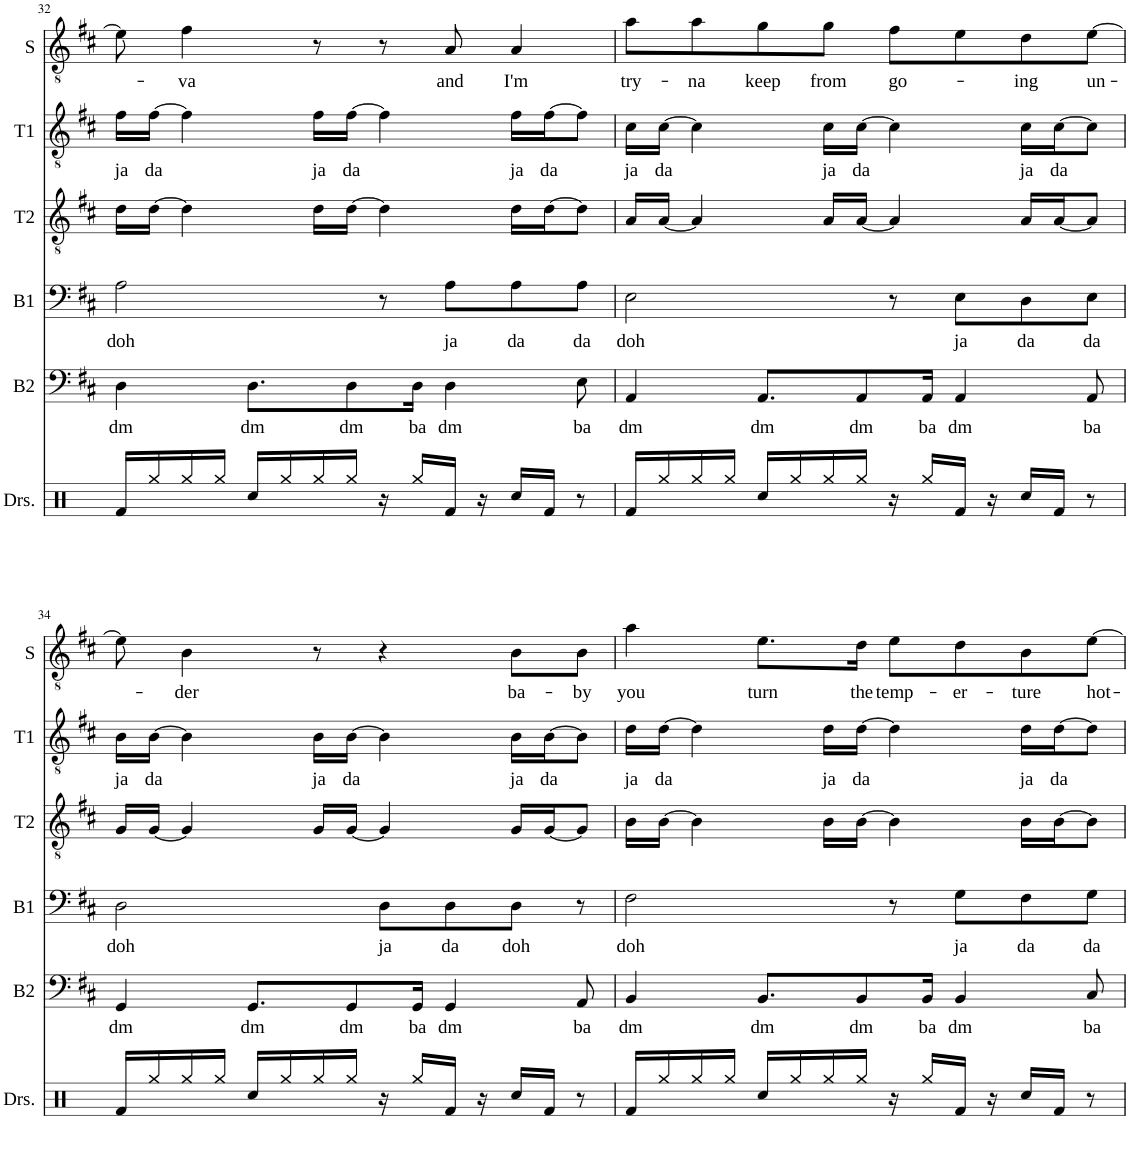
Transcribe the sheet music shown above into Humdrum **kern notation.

**kern	**kern	**text	**kern	**text	**kern	**kern	**text	**kern	**text
*part6	*part5	*part5	*part4	*part4	*part3	*part2	*part2	*part1	*part1
*staff6	*staff5	*staff5	*staff4	*staff4	*staff3	*staff2	*staff2	*staff1	*staff1
*I"Drumset	*I"Bass	*	*I"Baritone	*	*I"Tenor 2	*I"Tenor 1	*	*I"Solo	*
*I'Drs.	*I'B2	*	*I'B1	*	*I'T2	*I'T1	*	*I'S	*
!!LO:PB:g=z
*clefX	*clefF4	*	*clefF4	*	*clefGv2	*clefGv2	*	*clefGv2	*
*k[]	*k[f#c#]	*	*k[f#c#]	*	*k[f#c#]	*k[f#c#]	*	*k[f#c#]	*
*M4/4	*M4/4	*	*M4/4	*	*M4/4	*M4/4	*	*M4/4	*
=32	=32	=32	=32	=32	=32	=32	=32	=32	=32
!	!	!LO:LY:b	!	!LO:LY:b	!	!	!LO:LY:b	!	!
16Rf/LL	4D\	dm	2A\	doh	16d\LL	16f#\LL	ja	8e\]	.
!	!	!	!	!	!	!	!LO:LY:b	!	!
16Rgg/	.	.	.	.	[16d\JJ	[16f#\JJ	da	.	.
!	!	!	!	!	!	!	!	!	!LO:LY:b
16Rgg/	.	.	.	.	4d\]	4f#\]	.	4f#\	-va
16Rgg/JJ	.	.	.	.	.	.	.	.	.
!	!	!LO:LY:b	!	!	!	!	!	!	!
16Rcc/LL	8.D\L	dm	.	.	.	.	.	.	.
16Rgg/	.	.	.	.	.	.	.	.	.
!	!	!	!	!	!	!	!LO:LY:b	!	!
16Rgg/	.	.	.	.	16d\LL	16f#\LL	ja	8r	.
!	!	!LO:LY:b	!	!	!	!	!LO:LY:b	!	!
16Rgg/JJ	8D\	dm	.	.	[16d\JJ	[16f#\JJ	da	.	.
16r	.	.	8r	.	4d\]	4f#\]	.	8r	.
!	!	!LO:LY:b	!	!	!	!	!	!	!
16Rgg/LL	16D\Jk	ba	.	.	.	.	.	.	.
!	!	!LO:LY:b	!	!LO:LY:b	!	!	!	!	!LO:LY:b
16Rf/JJ	4D\	dm	8A\L	ja	.	.	.	8A/	and
16r	.	.	.	.	.	.	.	.	.
!	!	!	!	!LO:LY:b	!	!	!LO:LY:b	!	!LO:LY:b
16Rcc/LL	.	.	8A\	da	16d\LL	16f#\LL	ja	4A/	I'm
!	!	!	!	!	!	!	!LO:LY:b	!	!
16Rf/JJ	.	.	.	.	[16d\J	[16f#\J	da	.	.
!	!	!LO:LY:b	!	!LO:LY:b	!	!	!	!	!
8r	8E\	ba	8A\J	da	8d\J]	8f#\J]	.	.	.
=33	=33	=33	=33	=33	=33	=33	=33	=33	=33
!	!	!LO:LY:b	!	!LO:LY:b	!	!	!LO:LY:b	!	!LO:LY:b
16Rf/LL	4AA/	dm	2E\	doh	16A/LL	16c#\LL	ja	8a\L	try-
!	!	!	!	!	!	!	!LO:LY:b	!	!
16Rgg/	.	.	.	.	[16A/JJ	[16c#\JJ	da	.	.
!	!	!	!	!	!	!	!	!	!LO:LY:b
16Rgg/	.	.	.	.	4A/]	4c#\]	.	8a\	-na
16Rgg/JJ	.	.	.	.	.	.	.	.	.
!	!	!LO:LY:b	!	!	!	!	!	!	!LO:LY:b
16Rcc/LL	8.AA/L	dm	.	.	.	.	.	8g\	keep
16Rgg/	.	.	.	.	.	.	.	.	.
!	!	!	!	!	!	!	!LO:LY:b	!	!LO:LY:b
16Rgg/	.	.	.	.	16A/LL	16c#\LL	ja	8g\J	from
!	!	!LO:LY:b	!	!	!	!	!LO:LY:b	!	!
16Rgg/JJ	8AA/	dm	.	.	[16A/JJ	[16c#\JJ	da	.	.
!	!	!	!	!	!	!	!	!	!LO:LY:b
16r	.	.	8r	.	4A/]	4c#\]	.	8f#\L	go-
!	!	!LO:LY:b	!	!	!	!	!	!	!
16Rgg/LL	16AA/Jk	ba	.	.	.	.	.	.	.
!	!	!LO:LY:b	!	!LO:LY:b	!	!	!	!	!
16Rf/JJ	4AA/	dm	8E\L	ja	.	.	.	8e\	.
16r	.	.	.	.	.	.	.	.	.
!	!	!	!	!LO:LY:b	!	!	!LO:LY:b	!	!LO:LY:b
16Rcc/LL	.	.	8D\	da	16A/LL	16c#\LL	ja	8d\	-ing
!	!	!	!	!	!	!	!LO:LY:b	!	!
16Rf/JJ	.	.	.	.	[16A/J	[16c#\J	da	.	.
!	!	!LO:LY:b	!	!LO:LY:b	!	!	!	!	!LO:LY:b
8r	8AA/	ba	8E\J	da	8A/J]	8c#\J]	.	[8e\J	un-
!!LO:LB:g=z
=34	=34	=34	=34	=34	=34	=34	=34	=34	=34
!	!	!LO:LY:b	!	!LO:LY:b	!	!	!LO:LY:b	!	!
16Rf/LL	4GG/	dm	2D\	doh	16G/LL	16B\LL	ja	8e\]	.
!	!	!	!	!	!	!	!LO:LY:b	!	!
16Rgg/	.	.	.	.	[16G/JJ	[16B\JJ	da	.	.
!	!	!	!	!	!	!	!	!	!LO:LY:b
16Rgg/	.	.	.	.	4G/]	4B\]	.	4B\	-der
16Rgg/JJ	.	.	.	.	.	.	.	.	.
!	!	!LO:LY:b	!	!	!	!	!	!	!
16Rcc/LL	8.GG/L	dm	.	.	.	.	.	.	.
16Rgg/	.	.	.	.	.	.	.	.	.
!	!	!	!	!	!	!	!LO:LY:b	!	!
16Rgg/	.	.	.	.	16G/LL	16B\LL	ja	8r	.
!	!	!LO:LY:b	!	!	!	!	!LO:LY:b	!	!
16Rgg/JJ	8GG/	dm	.	.	[16G/JJ	[16B\JJ	da	.	.
!	!	!	!	!LO:LY:b	!	!	!	!	!
16r	.	.	8D\L	ja	4G/]	4B\]	.	4r	.
!	!	!LO:LY:b	!	!	!	!	!	!	!
16Rgg/LL	16GG/Jk	ba	.	.	.	.	.	.	.
!	!	!LO:LY:b	!	!LO:LY:b	!	!	!	!	!
16Rf/JJ	4GG/	dm	8D\	da	.	.	.	.	.
16r	.	.	.	.	.	.	.	.	.
!	!	!	!	!LO:LY:b	!	!	!LO:LY:b	!	!LO:LY:b
16Rcc/LL	.	.	8D\J	doh	16G/LL	16B\LL	ja	8B\L	ba-
!	!	!	!	!	!	!	!LO:LY:b	!	!
16Rf/JJ	.	.	.	.	[16G/J	[16B\J	da	.	.
!	!	!LO:LY:b	!	!	!	!	!	!	!LO:LY:b
8r	8AA/	ba	8r	.	8G/J]	8B\J]	.	8B\J	-by
=35	=35	=35	=35	=35	=35	=35	=35	=35	=35
!	!	!LO:LY:b	!	!LO:LY:b	!	!	!LO:LY:b	!	!LO:LY:b
16Rf/LL	4BB/	dm	2F#\	doh	16B\LL	16d\LL	ja	4a\	you
!	!	!	!	!	!	!	!LO:LY:b	!	!
16Rgg/	.	.	.	.	[16B\JJ	[16d\JJ	da	.	.
16Rgg/	.	.	.	.	4B\]	4d\]	.	.	.
16Rgg/JJ	.	.	.	.	.	.	.	.	.
!	!	!LO:LY:b	!	!	!	!	!	!	!LO:LY:b
16Rcc/LL	8.BB/L	dm	.	.	.	.	.	8.e\L	turn
16Rgg/	.	.	.	.	.	.	.	.	.
!	!	!	!	!	!	!	!LO:LY:b	!	!
16Rgg/	.	.	.	.	16B\LL	16d\LL	ja	.	.
!	!	!LO:LY:b	!	!	!	!	!LO:LY:b	!	!LO:LY:b
16Rgg/JJ	8BB/	dm	.	.	[16B\JJ	[16d\JJ	da	16d\Jk	the
!	!	!	!	!	!	!	!	!	!LO:LY:b
16r	.	.	8r	.	4B\]	4d\]	.	8e\L	temp-
!	!	!LO:LY:b	!	!	!	!	!	!	!
16Rgg/LL	16BB/Jk	ba	.	.	.	.	.	.	.
!	!	!LO:LY:b	!	!LO:LY:b	!	!	!	!	!LO:LY:b
16Rf/JJ	4BB/	dm	8G\L	ja	.	.	.	8d\	-er-
16r	.	.	.	.	.	.	.	.	.
!	!	!	!	!LO:LY:b	!	!	!LO:LY:b	!	!LO:LY:b
16Rcc/LL	.	.	8F#\	da	16B\LL	16d\LL	ja	8B\	-ture
!	!	!	!	!	!	!	!LO:LY:b	!	!
16Rf/JJ	.	.	.	.	[16B\J	[16d\J	da	.	.
!	!	!LO:LY:b	!	!LO:LY:b	!	!	!	!	!LO:LY:b
8r	8C#/	ba	8G\J	da	8B\J]	8d\J]	.	[8e\J	hot-
=	=	=	=	=	=	=	=	=	=
*-	*-	*-	*-	*-	*-	*-	*-	*-	*-
